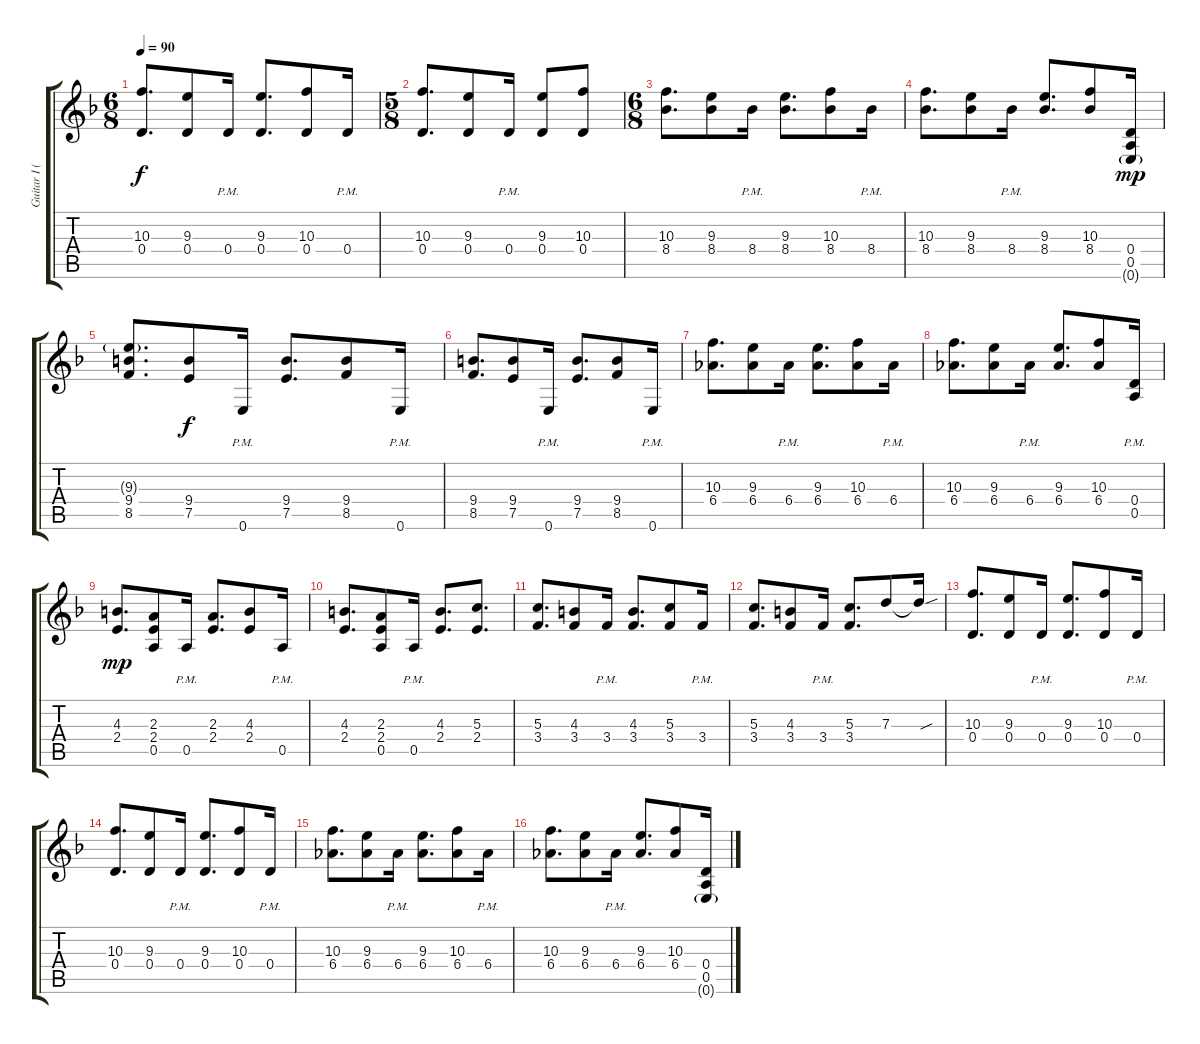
\track ("Guitar I (Standard Tuning)" "Guitar I (") {instrument distortionguitar}
\staff {score tabs}
\tuning (E4 B3 G3 D3 A2 E2) {hide}
\ts (6 8)
\tempo 90
\clef g2
\ks f
(10.3 0.4).8{d dy f} (9.3 0.4).8 0.4{pm}.16 (9.3 0.4).8{d} (10.3 0.4).8 0.4{pm}.16 |
\ts (5 8)
(10.3 0.4).8{d beam merge} (9.3 0.4).8{beam merge} 0.4{pm}.16 (9.3 0.4).8 (10.3 0.4).8 |
\ts (6 8)
(10.3 8.4).8{d} (9.3 8.4).8 8.4{pm}.16 (9.3 8.4).8{d} (10.3 8.4).8 8.4{pm}.16 |
(10.3 8.4).8{d beam merge} (9.3 8.4).8{beam merge} 8.4{pm}.16 (9.3 8.4).8{d} (10.3 8.4).8 (0.4 0.5 0.6{g}).16{dy mp} |
(9.3{g} 9.4 8.5).8{d} (9.4 7.5).8{dy f} 0.6{pm}.16 (9.4 7.5).8{d} (9.4 8.5).8 0.6{pm}.16 |
(9.4 8.5).8{d} (9.4 7.5).8 0.6{pm}.16 (9.4 7.5).8{d} (9.4 8.5).8 0.6{pm}.16 |
(10.3 6.4).8{d} (9.3 6.4).8 6.4{pm}.16 (9.3 6.4).8{d} (10.3 6.4).8 6.4{pm}.16 |
(10.3 6.4).8{d} (9.3 6.4).8 6.4{pm}.16 (9.3 6.4).8{d} (10.3 6.4).8 (0.4{pm} 0.5).16 |
(4.3 2.4).8{d dy mp} (2.3 2.4 0.5).8 0.5{pm}.16 (2.3 2.4).8{d} (4.3 2.4).8 0.5{pm}.16 |
(4.3 2.4).8{d} (2.3 2.4 0.5).8 0.5{pm}.16 (4.3 2.4).8{d} (5.3 2.4).8{d} |
(5.3 3.4).8{d} (4.3 3.4).8 3.4{pm}.16 (4.3 3.4).8{d} (5.3 3.4).8 3.4{pm}.16 |
(5.3 3.4).8{d} (4.3 3.4).8 3.4{pm}.16 (5.3 3.4).8{d} 7.3.8 7.3{sou t}.16 |
(10.3 0.4).8{d} (9.3 0.4).8 0.4{pm}.16 (9.3 0.4).8{d} (10.3 0.4).8 0.4{pm}.16 |
(10.3 0.4).8{d} (9.3 0.4).8 0.4{pm}.16 (9.3 0.4).8{d} (10.3 0.4).8 0.4{pm}.16 |
(10.3 6.4).8{d} (9.3 6.4).8 6.4{pm}.16 (9.3 6.4).8{d} (10.3 6.4).8 6.4{pm}.16 |
(10.3 6.4).8{d} (9.3 6.4).8 6.4{pm}.16 (9.3 6.4).8{d} (10.3 6.4).8 (0.4 0.5 0.6{g}).16
